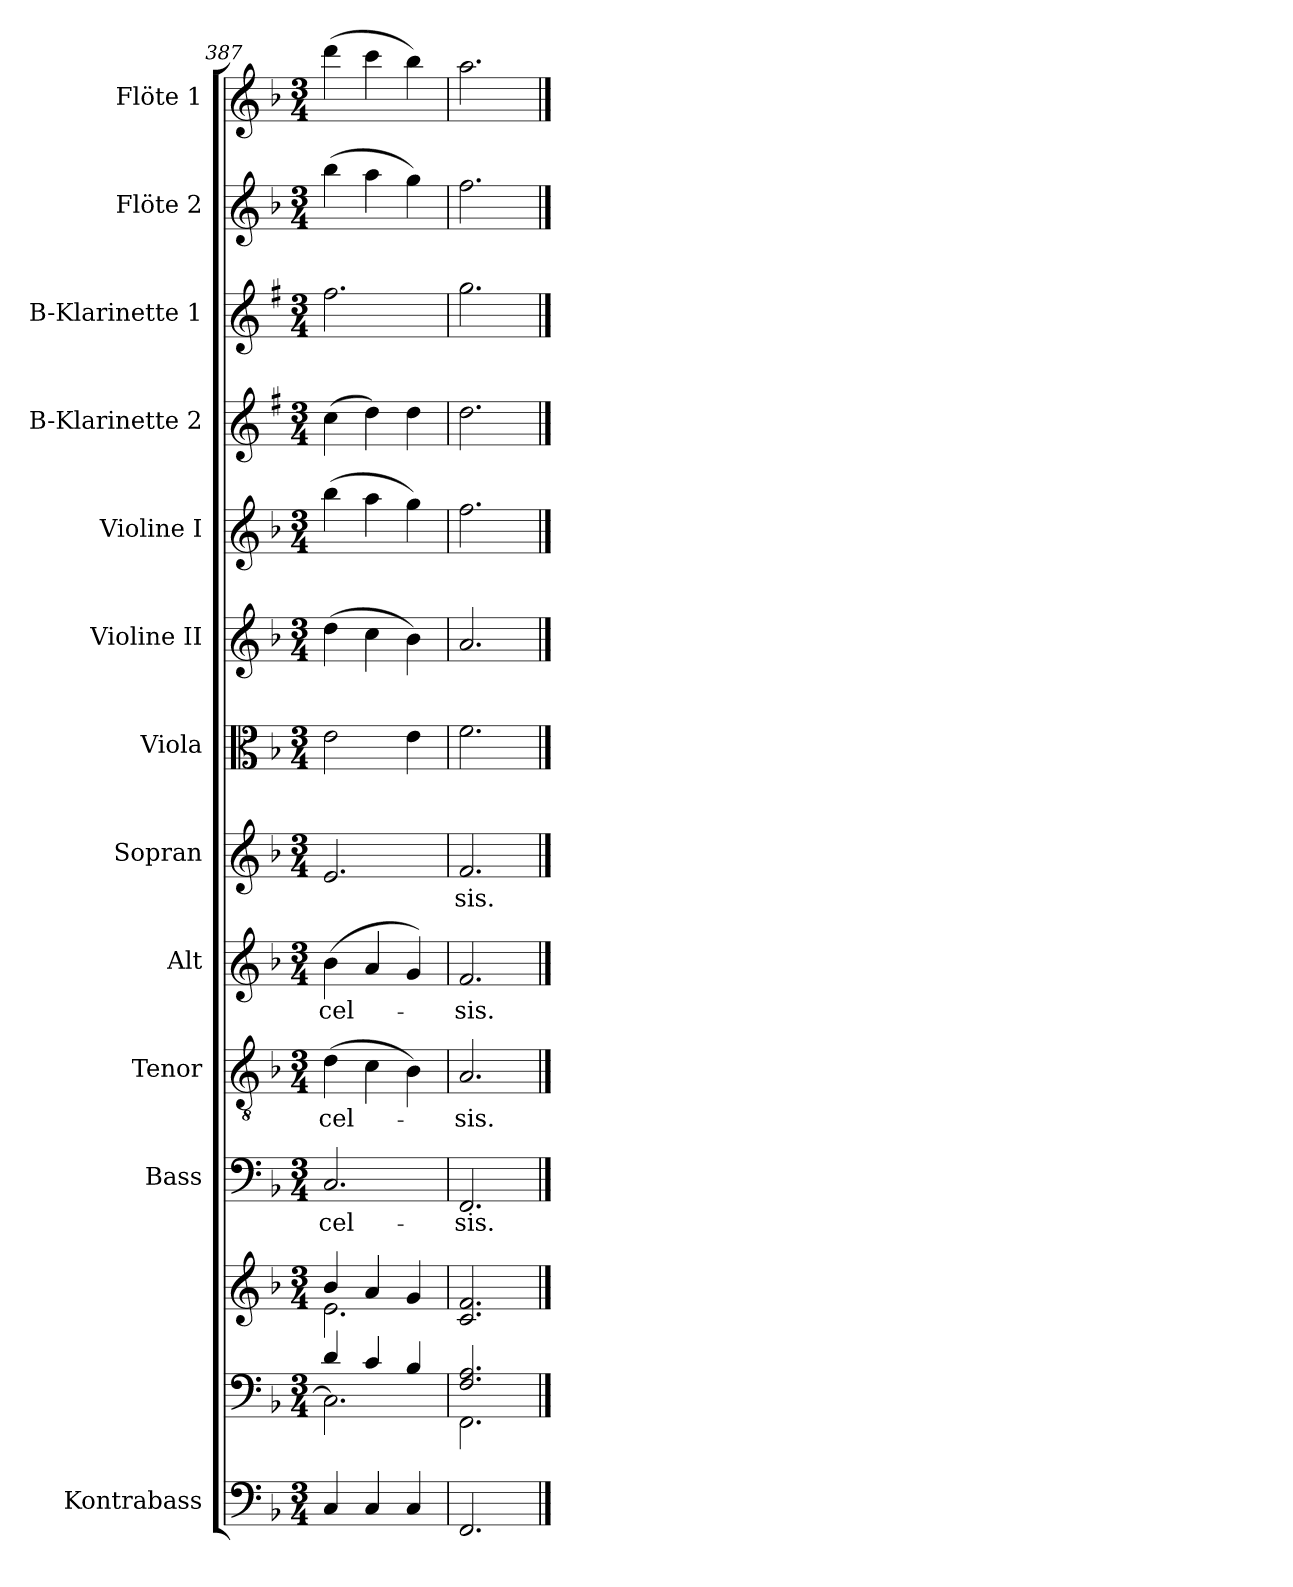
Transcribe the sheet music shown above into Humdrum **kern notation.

**kern	**kern	**kern	**kern	**text	**kern	**text	**kern	**text	**kern	**text	**kern	**kern	**kern	**kern	**kern	**kern	**kern
*part13	*part12	*part12	*part11	*part11	*part10	*part10	*part9	*part9	*part8	*part8	*part7	*part6	*part5	*part4	*part3	*part2	*part1
*staff14	*staff13	*staff12	*staff11	*staff11	*staff10	*staff10	*staff9	*staff9	*staff8	*staff8	*staff7	*staff6	*staff5	*staff4	*staff3	*staff2	*staff1
*I"Kontrabass	*	*	*I"Bass	*	*I"Tenor	*	*I"Alt	*	*I"Sopran	*	*I"Viola	*I"Violine II	*I"Violine I	*I"B-Klarinette 2	*I"B-Klarinette 1	*I"Flöte 2	*I"Flöte 1
*I'Kb.	*	*	*I'B.	*	*I'T.	*	*I'A.	*	*I'S.	*	*I'Vla.	*I'Vl. II	*I'Vl. I	*I'B Kl. 2	*I'B Kl. 1	*I'Fl. 2	*I'Fl. 1
*clefF4	*clefF4	*clefG2	*clefF4	*	*clefGv2	*	*clefG2	*	*clefG2	*	*clefC3	*clefG2	*clefG2	*clefG2	*clefG2	*clefG2	*clefG2
*ITrd7c12	*	*	*	*	*	*	*	*	*	*	*	*	*	*ITrd1c2	*ITrd1c2	*	*
*k[b-]	*k[b-]	*k[b-]	*k[b-]	*	*k[b-]	*	*k[b-]	*	*k[b-]	*	*k[b-]	*k[b-]	*k[b-]	*k[b-]	*k[b-]	*k[b-]	*k[b-]
*F:	*F:	*F:	*F:	*	*F:	*	*F:	*	*F:	*	*F:	*F:	*F:	*F:	*F:	*F:	*F:
*M3/4	*M3/4	*M3/4	*M3/4	*	*M3/4	*	*M3/4	*	*M3/4	*	*M3/4	*M3/4	*M3/4	*M3/4	*M3/4	*M3/4	*M3/4
=387	=387	=387	=387	=387	=387	=387	=387	=387	=387	=387	=387	=387	=387	=387	=387	=387	=387
*	*^	*^	*	*	*	*	*	*	*	*	*	*	*	*	*	*	*
!	!	!	!	!	!	!LO:LY:b	!	!LO:LY:b	!	!LO:LY:b	!	!	!	!	!	!	!	!	!
4CC/	4d/	2.C\]	4b-/	2.e\	2.C/	-cel-	(>4d\	-cel-	(>4b-\	-cel-	2.e/	.	2e\	(>4dd\	(>4bb-\	(>4b-\	2.ee\	(>4bb-\	(>4ddd\
4CC/	4c/	.	4a/	.	.	.	4c\	.	4a/	.	.	.	.	4cc\	4aa\	4cc\)	.	4aa\	4ccc\
4CC/	4B-/	.	4g/	.	.	.	4B-\)	.	4g/)	.	.	.	4e\	4b-\)	4gg\)	4cc\	.	4gg\)	4bb-\)
*	*	*	*v	*v	*	*	*	*	*	*	*	*	*	*	*	*	*	*	*
=388	=388	=388	=388	=388	=388	=388	=388	=388	=388	=388	=388	=388	=388	=388	=388	=388	=388	=388
!	!	!	!	!	!LO:LY:b	!	!LO:LY:b	!	!LO:LY:b	!	!LO:LY:b	!	!	!	!	!	!	!
2.FFF/	2.F/ 2.A/	2.FF\	2.c/ 2.f/	2.FF/	-sis.	2.A/	-sis.	2.f/	-sis.	2.f/	-sis.	2.f\	2.a/	2.ff\	2.cc\	2.ff\	2.ff\	2.aa\
*	*v	*v	*	*	*	*	*	*	*	*	*	*	*	*	*	*	*	*
==	==	==	==	==	==	==	==	==	==	==	==	==	==	==	==	==	==
*-	*-	*-	*-	*-	*-	*-	*-	*-	*-	*-	*-	*-	*-	*-	*-	*-	*-
